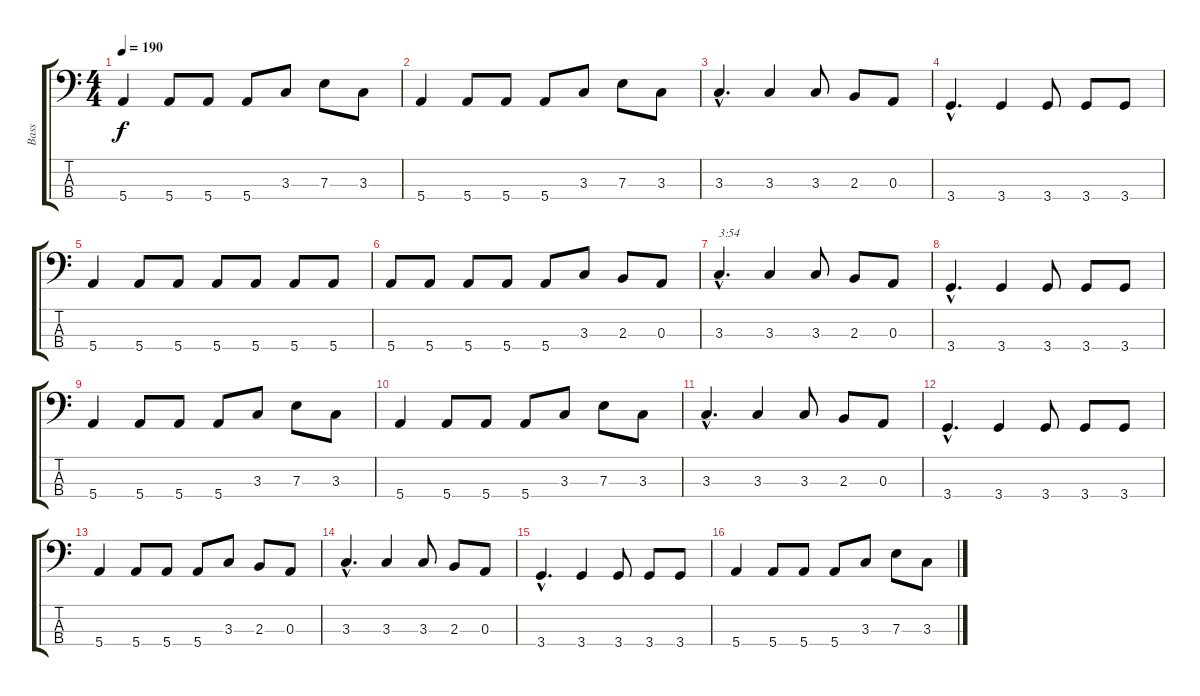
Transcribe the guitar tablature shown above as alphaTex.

\track ("Bass" "Bass") {instrument electricbassfinger}
\staff {score tabs}
\tuning (G2 D2 A1 E1) {hide}
\ts (4 4)
\tempo 190
\clef f4
\ks c
5.4.4{dy f} 5.4.8 5.4.8 5.4.8 3.3.8 7.3.8 3.3.8 |
5.4.4 5.4.8 5.4.8 5.4.8 3.3.8 7.3.8 3.3.8 |
3.3{hac}.4{d} 3.3.4 3.3.8 2.3.8 0.3.8 |
3.4{hac}.4{d} 3.4.4 3.4.8 3.4.8 3.4.8 |
5.4.4 5.4.8 5.4.8 5.4.8 5.4.8 5.4.8 5.4.8 |
5.4.8 5.4.8 5.4.8 5.4.8 5.4.8 3.3.8 2.3.8 0.3.8 |
3.3{hac}.4{d txt "3:54"} 3.3.4 3.3.8 2.3.8 0.3.8 |
3.4{hac}.4{d} 3.4.4 3.4.8 3.4.8 3.4.8 |
5.4.4 5.4.8 5.4.8 5.4.8 3.3.8 7.3.8 3.3.8 |
5.4.4 5.4.8 5.4.8 5.4.8 3.3.8 7.3.8 3.3.8 |
3.3{hac}.4{d} 3.3.4 3.3.8 2.3.8 0.3.8 |
3.4{hac}.4{d} 3.4.4 3.4.8 3.4.8 3.4.8 |
5.4.4 5.4.8 5.4.8 5.4.8 3.3.8 2.3.8 0.3.8 |
3.3{hac}.4{d} 3.3.4 3.3.8 2.3.8 0.3.8 |
3.4{hac}.4{d} 3.4.4 3.4.8 3.4.8 3.4.8 |
5.4.4 5.4.8 5.4.8 5.4.8 3.3.8 7.3.8 3.3.8
